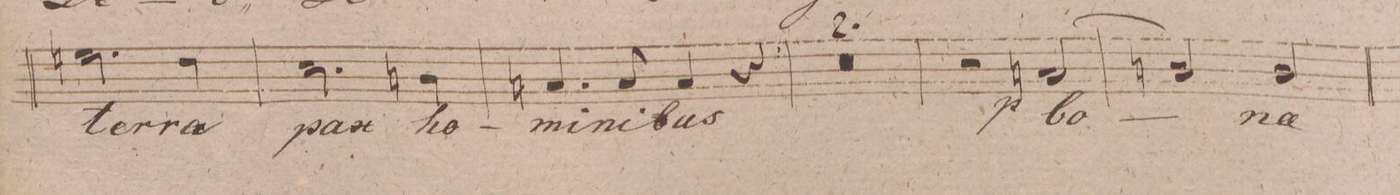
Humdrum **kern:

**kern	**text	**dynam
*I"Baſso.	*	*
*clefF4	*	*
*k[f#c#g#d#]	*	*
*met(c)	*	*
*M4/4	*	*
2.Gn\	ter-	.
4F#\	-ra	.
=29	=29	=29
2.E\	pax	.
4Dn\	ho-	.
=30	=30	=30
4.Cn/	-mi-	.
8C/	-ni-	.
4C/	-bus	.
4r	.	.
=31	=31	=31
0r	.	.
=32	=32	=32
=33	=33	=33
2r	.	.
.	.	p
(>2Cn/	bo-	.
=34	=34	=34
2Dn/)	.	.
2D/	-nae	.
=35	=35	=35
*-	*-	*-
